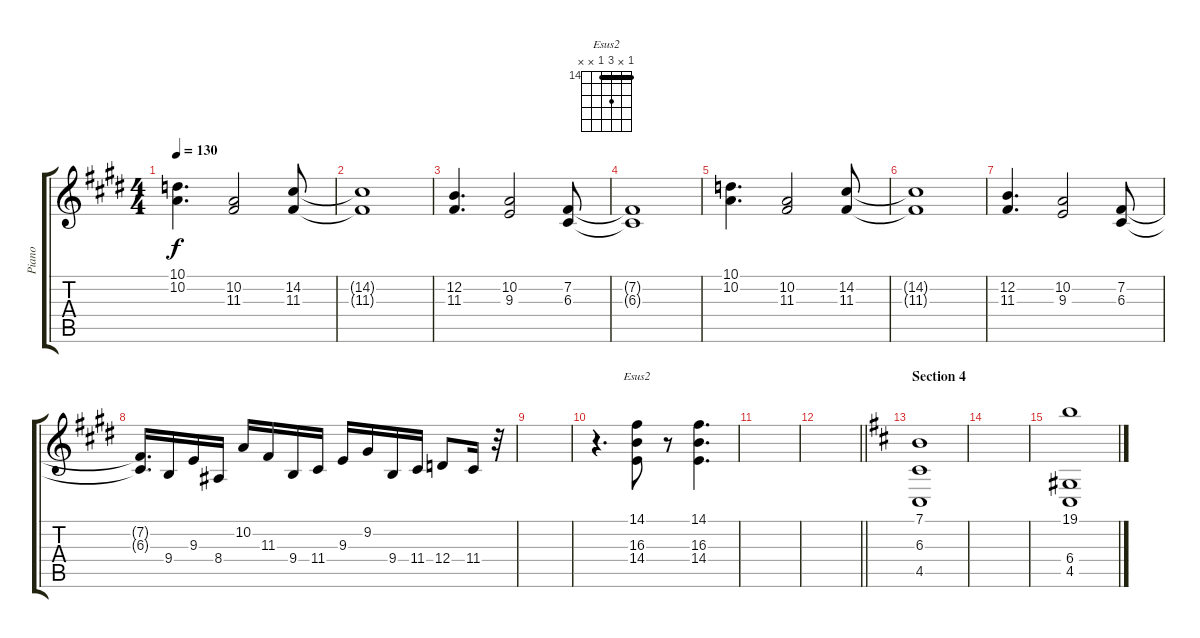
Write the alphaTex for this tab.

\track ("Piano" "Piano") {instrument brightacousticpiano}
\staff {score tabs}
\tuning (E4 B3 G3 D3 A2 E2) {hide}
\chord ("Esus2" 14 x 16 14 x x) {firstfret 14 barre 14}
\ts (4 4)
\tempo 130
\clef g2
\ks e
(10.1 10.2).4{d dy f} (10.2 11.3).2 (14.2 11.3).8 |
(14.2{t} 11.3{t}).1 |
(12.2 11.3).4{d} (10.2 9.3).2 (7.2 6.3).8 |
(7.2{t} 6.3{t}).1 |
(10.1 10.2).4{d} (10.2 11.3).2 (14.2 11.3).8 |
(14.2{t} 11.3{t}).1 |
(12.2 11.3).4{d} (10.2 9.3).2 (7.2 6.3).8 |
(7.2{t} 6.3{t}).16{d} 9.4.16 9.3.16 8.4.16 10.2.16 11.3.16 9.4.16 11.4.16 9.3.16 9.2.16 9.4.16 11.4.16 12.4.8 11.4.16 r.32 |
|
r.4{d} (14.1 16.3 14.4).8{ch "Esus2"} r.8 (14.1 16.3 14.4).4{d} |
|
\barLineRight lightlight
|
\section ("" "Section 4")
\ks d
(7.1 6.3 4.5).1 |
|
(19.1 6.4 4.5).1
